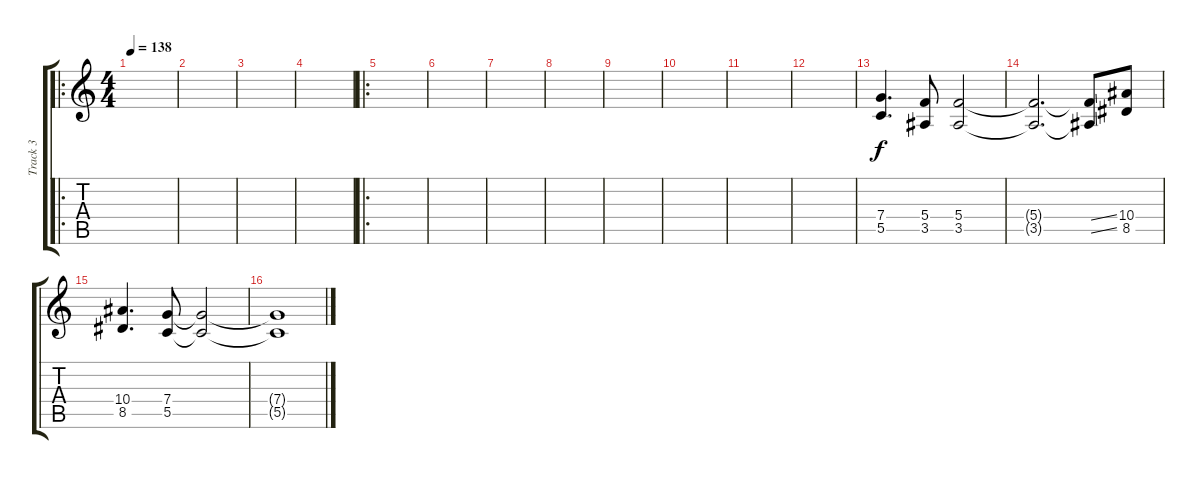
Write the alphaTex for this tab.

\track ("Track 3" "Track 3") {instrument overdrivenguitar}
\staff {score tabs}
\tuning (D4 A3 F3 C3 G2 C2) {hide}
\ro
\ts (4 4)
\tempo 138
\clef g2
\ks c
|
|
|
|
\ro
|
|
|
|
|
|
|
|
(7.4 5.5).4{d} (5.4 3.5).8 (5.4 3.5).2 |
(5.4{t} 3.5{t}).2{d} (5.4{ss t} 3.5{ss t}).8 (10.4 8.5).8 |
(10.4 8.5).4{d} (7.4 5.5).8 (7.4{t} 5.5{t}).2 |
(7.4{t} 5.5{t}).1
